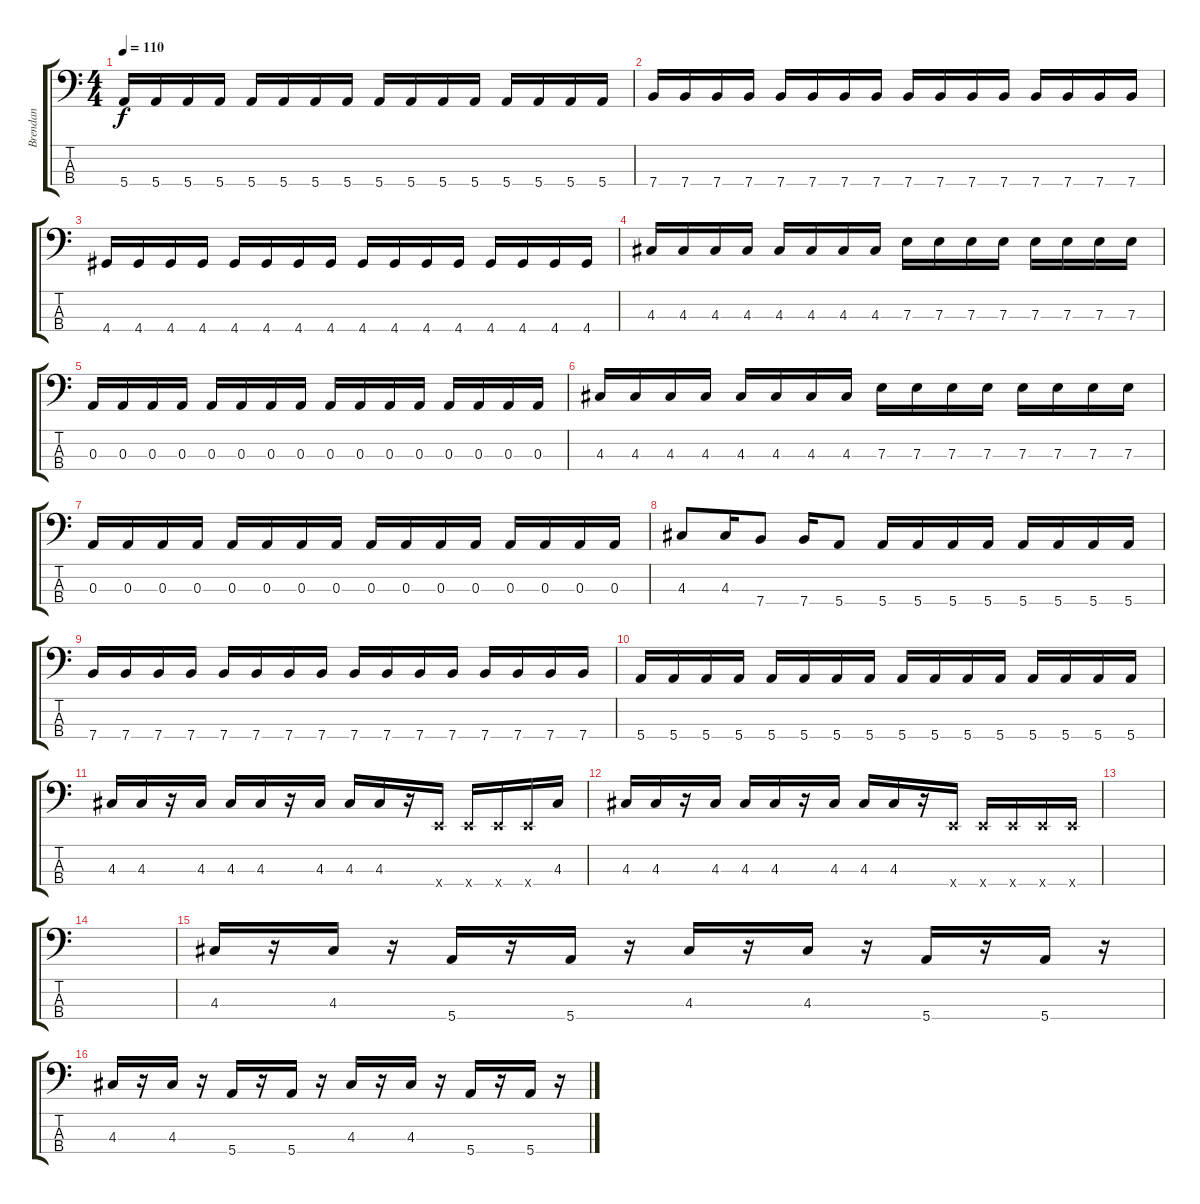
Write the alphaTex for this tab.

\track ("Brendan" "Brendan") {instrument electricbasspick}
\staff {score tabs}
\tuning (G2 D2 A1 E1) {hide}
\ts (4 4)
\tempo 110
\clef f4
\ks c
5.4.16{dy f} 5.4.16 5.4.16 5.4.16 5.4.16 5.4.16 5.4.16 5.4.16 5.4.16 5.4.16 5.4.16 5.4.16 5.4.16 5.4.16 5.4.16 5.4.16 |
7.4.16 7.4.16 7.4.16 7.4.16 7.4.16 7.4.16 7.4.16 7.4.16 7.4.16 7.4.16 7.4.16 7.4.16 7.4.16 7.4.16 7.4.16 7.4.16 |
4.4.16 4.4.16 4.4.16 4.4.16 4.4.16 4.4.16 4.4.16 4.4.16 4.4.16 4.4.16 4.4.16 4.4.16 4.4.16 4.4.16 4.4.16 4.4.16 |
4.3.16 4.3.16 4.3.16 4.3.16 4.3.16 4.3.16 4.3.16 4.3.16 7.3.16 7.3.16 7.3.16 7.3.16 7.3.16 7.3.16 7.3.16 7.3.16 |
0.3.16 0.3.16 0.3.16 0.3.16 0.3.16 0.3.16 0.3.16 0.3.16 0.3.16 0.3.16 0.3.16 0.3.16 0.3.16 0.3.16 0.3.16 0.3.16 |
4.3.16 4.3.16 4.3.16 4.3.16 4.3.16 4.3.16 4.3.16 4.3.16 7.3.16 7.3.16 7.3.16 7.3.16 7.3.16 7.3.16 7.3.16 7.3.16 |
0.3.16 0.3.16 0.3.16 0.3.16 0.3.16 0.3.16 0.3.16 0.3.16 0.3.16 0.3.16 0.3.16 0.3.16 0.3.16 0.3.16 0.3.16 0.3.16 |
4.3.8 4.3.16 7.4.8 7.4.16 5.4.8 5.4.16 5.4.16 5.4.16 5.4.16 5.4.16 5.4.16 5.4.16 5.4.16 |
7.4.16 7.4.16 7.4.16 7.4.16 7.4.16 7.4.16 7.4.16 7.4.16 7.4.16 7.4.16 7.4.16 7.4.16 7.4.16 7.4.16 7.4.16 7.4.16 |
5.4.16 5.4.16 5.4.16 5.4.16 5.4.16 5.4.16 5.4.16 5.4.16 5.4.16 5.4.16 5.4.16 5.4.16 5.4.16 5.4.16 5.4.16 5.4.16 |
4.3.16 4.3.16 r.16 4.3.16 4.3.16 4.3.16 r.16 4.3.16 4.3.16 4.3.16 r.16 0.4{x}.16 0.4{x}.16 0.4{x}.16 0.4{x}.16 4.3.16 |
4.3.16 4.3.16 r.16 4.3.16 4.3.16 4.3.16 r.16 4.3.16 4.3.16 4.3.16 r.16 0.4{x}.16 0.4{x}.16 0.4{x}.16 0.4{x}.16 0.4{x}.16 |
|
|
4.3.16 r.16 4.3.16 r.16 5.4.16 r.16 5.4.16 r.16 4.3.16 r.16 4.3.16 r.16 5.4.16 r.16 5.4.16 r.16 |
4.3.16 r.16 4.3.16 r.16 5.4.16 r.16 5.4.16 r.16 4.3.16 r.16 4.3.16 r.16 5.4.16 r.16 5.4.16 r.16
